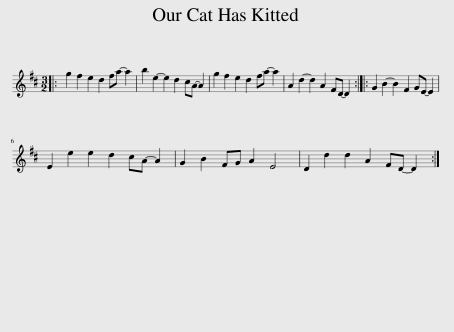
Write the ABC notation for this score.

X:1
L:1/8
M:3/2
I:linebreak $
K:D
V:1 treble
V:1
|: g2 f2 e2 d2 fa- a2 | b2 e2- e2 d2 cA- A2 | g2 f2 e2 d2 fa- a2 | A2 d2- d2 A2 FD- D2 :: G2 B2- B2 F2 GE- E2 |$ %5
 E2 e2 e2 d2 cA- A2 | G2 B2 FG A2 E4 | D2 d2 d2 A2 FD- D2 :| %8
